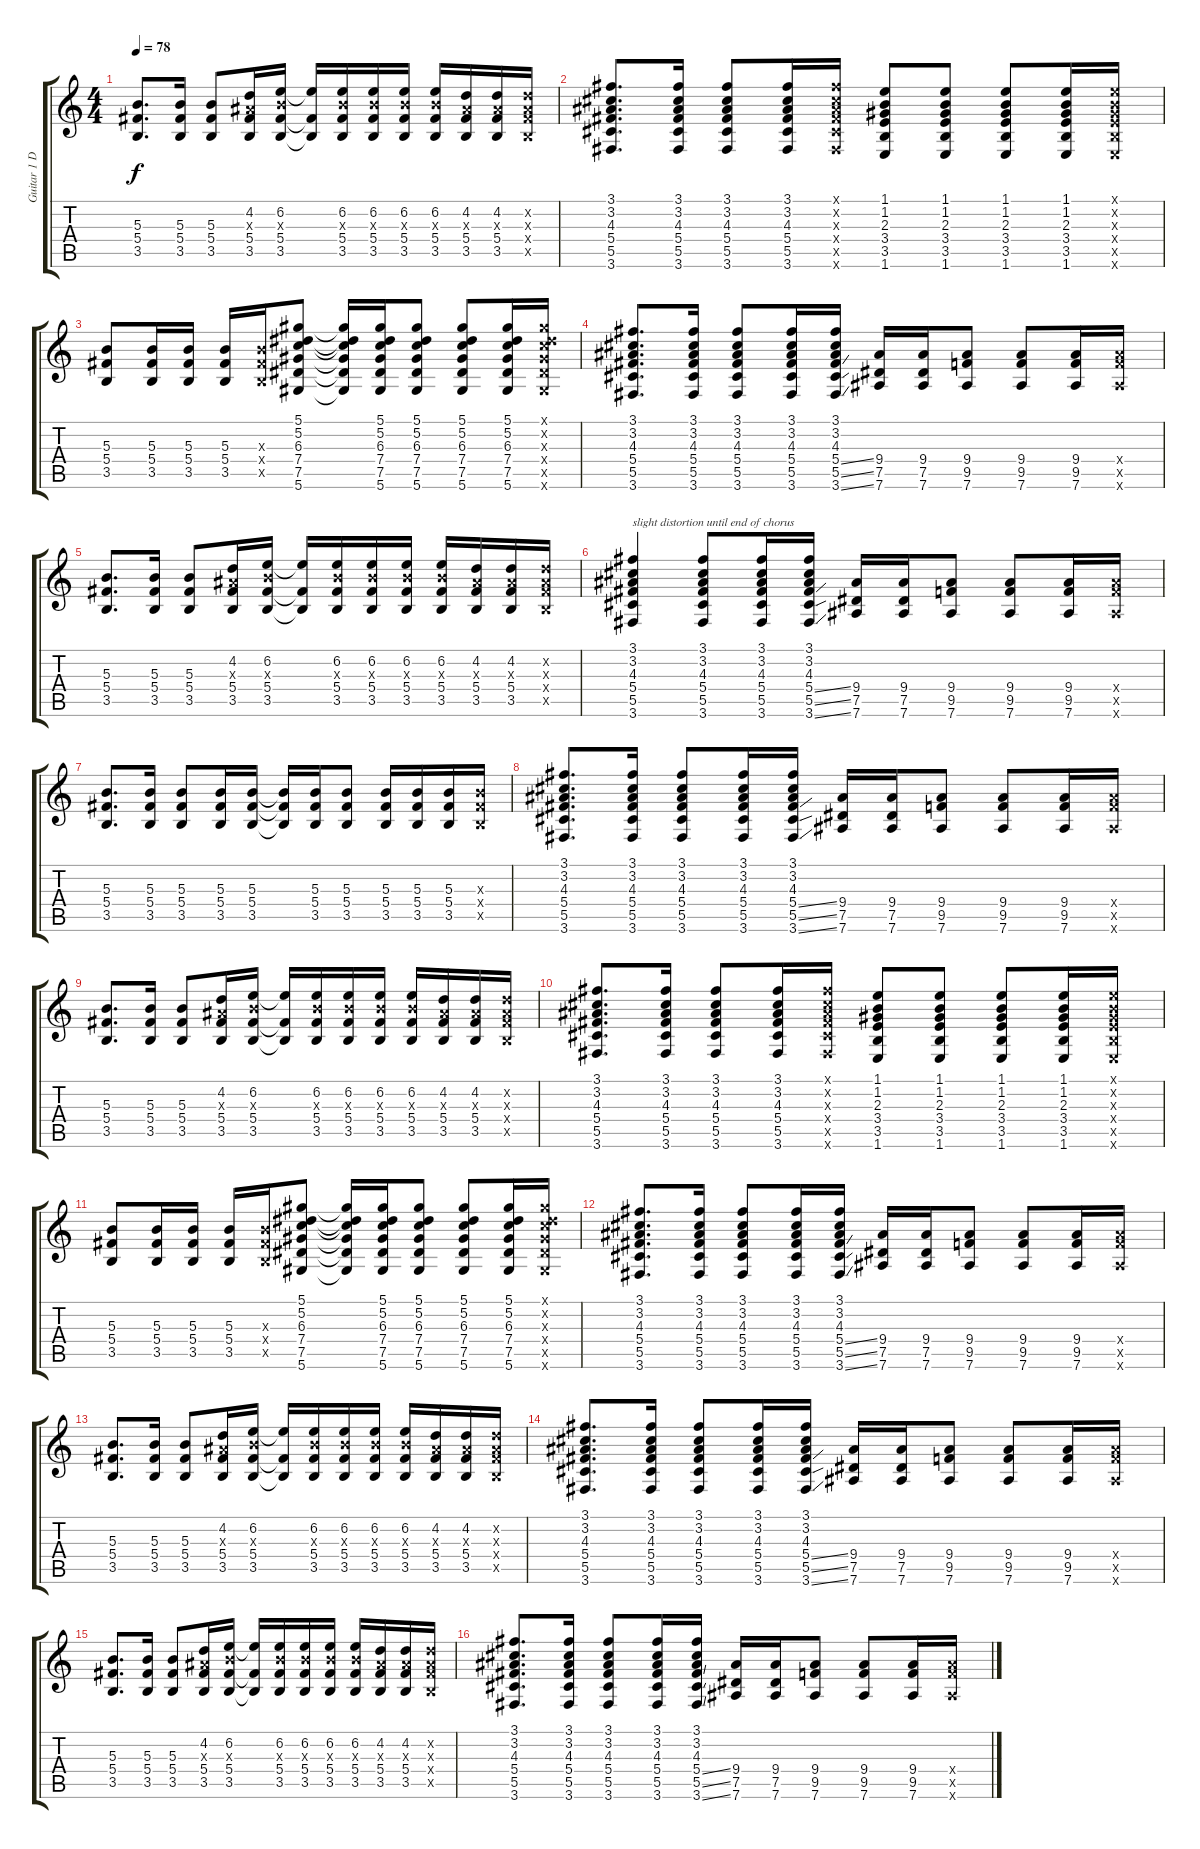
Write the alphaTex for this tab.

\track ("Guitar 1 Distortion" "Guitar 1 D") {instrument distortionguitar}
\staff {score tabs}
\tuning (Eb4 Bb3 Gb3 Db3 Ab2 Eb2) {hide}
\ts (4 4)
\tempo 78
\clef g2
\ks c
(5.3 5.4 3.5).8{d dy f} (5.3 5.4 3.5).16 (5.3 5.4 3.5).8 (4.2 4.3{x} 5.4 3.5).16 (6.2 5.3{x} 5.4 3.5).16 (6.2{t} 5.4{t} 3.5{t}).16 (6.2 5.3{x} 5.4 3.5).16 (6.2 5.3{x} 5.4 3.5).16 (6.2 5.3{x} 5.4 3.5).16 (6.2 5.3{x} 5.4 3.5).16 (4.2 4.3{x} 5.4 3.5).16 (4.2 4.3{x} 5.4 3.5).16 (4.2{x} 4.3{x} 5.4{x} 3.5{x}).16 |
(3.1 3.2 4.3 5.4 5.5 3.6).8{d} (3.1 3.2 4.3 5.4 5.5 3.6).16 (3.1 3.2 4.3 5.4 5.5 3.6).8 (3.1 3.2 4.3 5.4 5.5 3.6).16 (3.1{x} 3.2{x} 4.3{x} 5.4{x} 5.5{x} 3.6{x}).16 (1.1 1.2 2.3 3.4 3.5 1.6).8 (1.1 1.2 2.3 3.4 3.5 1.6).8 (1.1 1.2 2.3 3.4 3.5 1.6).8 (1.1 1.2 2.3 3.4 3.5 1.6).16 (1.1{x} 1.2{x} 2.3{x} 3.4{x} 3.5{x} 1.6{x}).16 |
(5.3 5.4 3.5).8 (5.3 5.4 3.5).16 (5.3 5.4 3.5).16 (5.3 5.4 3.5).16 (5.3{x} 5.4{x} 3.5{x}).16 (5.1 5.2 6.3 7.4 7.5 5.6).8 (5.1{t} 5.2{t} 6.3{t} 7.4{t} 7.5{t} 5.6{t}).16 (5.1 5.2 6.3 7.4 7.5 5.6).16 (5.1 5.2 6.3 7.4 7.5 5.6).8 (5.1 5.2 6.3 7.4 7.5 5.6).8 (5.1 5.2 6.3 7.4 7.5 5.6).16 (5.1{x} 5.2{x} 6.3{x} 7.4{x} 7.5{x} 5.6{x}).16 |
(3.1 3.2 4.3 5.4 5.5 3.6).8{d} (3.1 3.2 4.3 5.4 5.5 3.6).16 (3.1 3.2 4.3 5.4 5.5 3.6).8 (3.1 3.2 4.3 5.4 5.5 3.6).16 (3.1 3.2 4.3 5.4{ss} 5.5{ss} 3.6{ss}).16 (9.4 7.5 7.6).16 (9.4 7.5 7.6).16 (9.4 9.5 7.6).8 (9.4 9.5 7.6).8 (9.4 9.5 7.6).16 (9.4{x} 9.5{x} 7.6{x}).16 |
(5.3 5.4 3.5).8{d} (5.3 5.4 3.5).16 (5.3 5.4 3.5).8 (4.2 4.3{x} 5.4 3.5).16 (6.2 5.3{x} 5.4 3.5).16 (6.2{t} 5.4{t} 3.5{t}).16 (6.2 5.3{x} 5.4 3.5).16 (6.2 5.3{x} 5.4 3.5).16 (6.2 5.3{x} 5.4 3.5).16 (6.2 5.3{x} 5.4 3.5).16 (4.2 4.3{x} 5.4 3.5).16 (4.2 4.3{x} 5.4 3.5).16 (4.2{x} 4.3{x} 5.4{x} 3.5{x}).16 |
(3.1 3.2 4.3 5.4 5.5 3.6).4{txt "slight distortion until end of chorus"} (3.1 3.2 4.3 5.4 5.5 3.6).8 (3.1 3.2 4.3 5.4 5.5 3.6).16 (3.1 3.2 4.3 5.4{ss} 5.5{ss} 3.6{ss}).16 (9.4 7.5 7.6).16 (9.4 7.5 7.6).16 (9.4 9.5 7.6).8 (9.4 9.5 7.6).8 (9.4 9.5 7.6).16 (9.4{x} 9.5{x} 7.6{x}).16 |
(5.3 5.4 3.5).8{d} (5.3 5.4 3.5).16 (5.3 5.4 3.5).8 (5.3 5.4 3.5).16 (5.3 5.4 3.5).16 (5.3{t} 5.4{t} 3.5{t}).16 (5.3 5.4 3.5).16 (5.3 5.4 3.5).8 (5.3 5.4 3.5).16 (5.3 5.4 3.5).16 (5.3 5.4 3.5).16 (5.3{x} 5.4{x} 3.5{x}).16 |
(3.1 3.2 4.3 5.4 5.5 3.6).8{d} (3.1 3.2 4.3 5.4 5.5 3.6).16 (3.1 3.2 4.3 5.4 5.5 3.6).8 (3.1 3.2 4.3 5.4 5.5 3.6).16 (3.1 3.2 4.3 5.4{ss} 5.5{ss} 3.6{ss}).16 (9.4 7.5 7.6).16 (9.4 7.5 7.6).16 (9.4 9.5 7.6).8 (9.4 9.5 7.6).8 (9.4 9.5 7.6).16 (9.4{x} 9.5{x} 7.6{x}).16 |
(5.3 5.4 3.5).8{d} (5.3 5.4 3.5).16 (5.3 5.4 3.5).8 (4.2 4.3{x} 5.4 3.5).16 (6.2 5.3{x} 5.4 3.5).16 (6.2{t} 5.4{t} 3.5{t}).16 (6.2 5.3{x} 5.4 3.5).16 (6.2 5.3{x} 5.4 3.5).16 (6.2 5.3{x} 5.4 3.5).16 (6.2 5.3{x} 5.4 3.5).16 (4.2 4.3{x} 5.4 3.5).16 (4.2 4.3{x} 5.4 3.5).16 (4.2{x} 4.3{x} 5.4{x} 3.5{x}).16 |
(3.1 3.2 4.3 5.4 5.5 3.6).8{d} (3.1 3.2 4.3 5.4 5.5 3.6).16 (3.1 3.2 4.3 5.4 5.5 3.6).8 (3.1 3.2 4.3 5.4 5.5 3.6).16 (3.1{x} 3.2{x} 4.3{x} 5.4{x} 5.5{x} 3.6{x}).16 (1.1 1.2 2.3 3.4 3.5 1.6).8 (1.1 1.2 2.3 3.4 3.5 1.6).8 (1.1 1.2 2.3 3.4 3.5 1.6).8 (1.1 1.2 2.3 3.4 3.5 1.6).16 (1.1{x} 1.2{x} 2.3{x} 3.4{x} 3.5{x} 1.6{x}).16 |
(5.3 5.4 3.5).8 (5.3 5.4 3.5).16 (5.3 5.4 3.5).16 (5.3 5.4 3.5).16 (5.3{x} 5.4{x} 3.5{x}).16 (5.1 5.2 6.3 7.4 7.5 5.6).8 (5.1{t} 5.2{t} 6.3{t} 7.4{t} 7.5{t} 5.6{t}).16 (5.1 5.2 6.3 7.4 7.5 5.6).16 (5.1 5.2 6.3 7.4 7.5 5.6).8 (5.1 5.2 6.3 7.4 7.5 5.6).8 (5.1 5.2 6.3 7.4 7.5 5.6).16 (5.1{x} 5.2{x} 6.3{x} 7.4{x} 7.5{x} 5.6{x}).16 |
(3.1 3.2 4.3 5.4 5.5 3.6).8{d} (3.1 3.2 4.3 5.4 5.5 3.6).16 (3.1 3.2 4.3 5.4 5.5 3.6).8 (3.1 3.2 4.3 5.4 5.5 3.6).16 (3.1 3.2 4.3 5.4{ss} 5.5{ss} 3.6{ss}).16 (9.4 7.5 7.6).16 (9.4 7.5 7.6).16 (9.4 9.5 7.6).8 (9.4 9.5 7.6).8 (9.4 9.5 7.6).16 (9.4{x} 9.5{x} 7.6{x}).16 |
(5.3 5.4 3.5).8{d} (5.3 5.4 3.5).16 (5.3 5.4 3.5).8 (4.2 4.3{x} 5.4 3.5).16 (6.2 5.3{x} 5.4 3.5).16 (6.2{t} 5.4{t} 3.5{t}).16 (6.2 5.3{x} 5.4 3.5).16 (6.2 5.3{x} 5.4 3.5).16 (6.2 5.3{x} 5.4 3.5).16 (6.2 5.3{x} 5.4 3.5).16 (4.2 4.3{x} 5.4 3.5).16 (4.2 4.3{x} 5.4 3.5).16 (4.2{x} 4.3{x} 5.4{x} 3.5{x}).16 |
(3.1 3.2 4.3 5.4 5.5 3.6).8{d} (3.1 3.2 4.3 5.4 5.5 3.6).16 (3.1 3.2 4.3 5.4 5.5 3.6).8 (3.1 3.2 4.3 5.4 5.5 3.6).16 (3.1 3.2 4.3 5.4{ss} 5.5{ss} 3.6{ss}).16 (9.4 7.5 7.6).16 (9.4 7.5 7.6).16 (9.4 9.5 7.6).8 (9.4 9.5 7.6).8 (9.4 9.5 7.6).16 (9.4{x} 9.5{x} 7.6{x}).16 |
(5.3 5.4 3.5).8{d} (5.3 5.4 3.5).16 (5.3 5.4 3.5).8 (4.2 4.3{x} 5.4 3.5).16 (6.2 5.3{x} 5.4 3.5).16 (6.2{t} 5.4{t} 3.5{t}).16 (6.2 5.3{x} 5.4 3.5).16 (6.2 5.3{x} 5.4 3.5).16 (6.2 5.3{x} 5.4 3.5).16 (6.2 5.3{x} 5.4 3.5).16 (4.2 4.3{x} 5.4 3.5).16 (4.2 4.3{x} 5.4 3.5).16 (4.2{x} 4.3{x} 5.4{x} 3.5{x}).16 |
(3.1 3.2 4.3 5.4 5.5 3.6).8{d} (3.1 3.2 4.3 5.4 5.5 3.6).16 (3.1 3.2 4.3 5.4 5.5 3.6).8 (3.1 3.2 4.3 5.4 5.5 3.6).16 (3.1 3.2 4.3 5.4{ss} 5.5{ss} 3.6{ss}).16 (9.4 7.5 7.6).16 (9.4 7.5 7.6).16 (9.4 9.5 7.6).8 (9.4 9.5 7.6).8 (9.4 9.5 7.6).16 (9.4{x} 9.5{x} 7.6{x}).16
